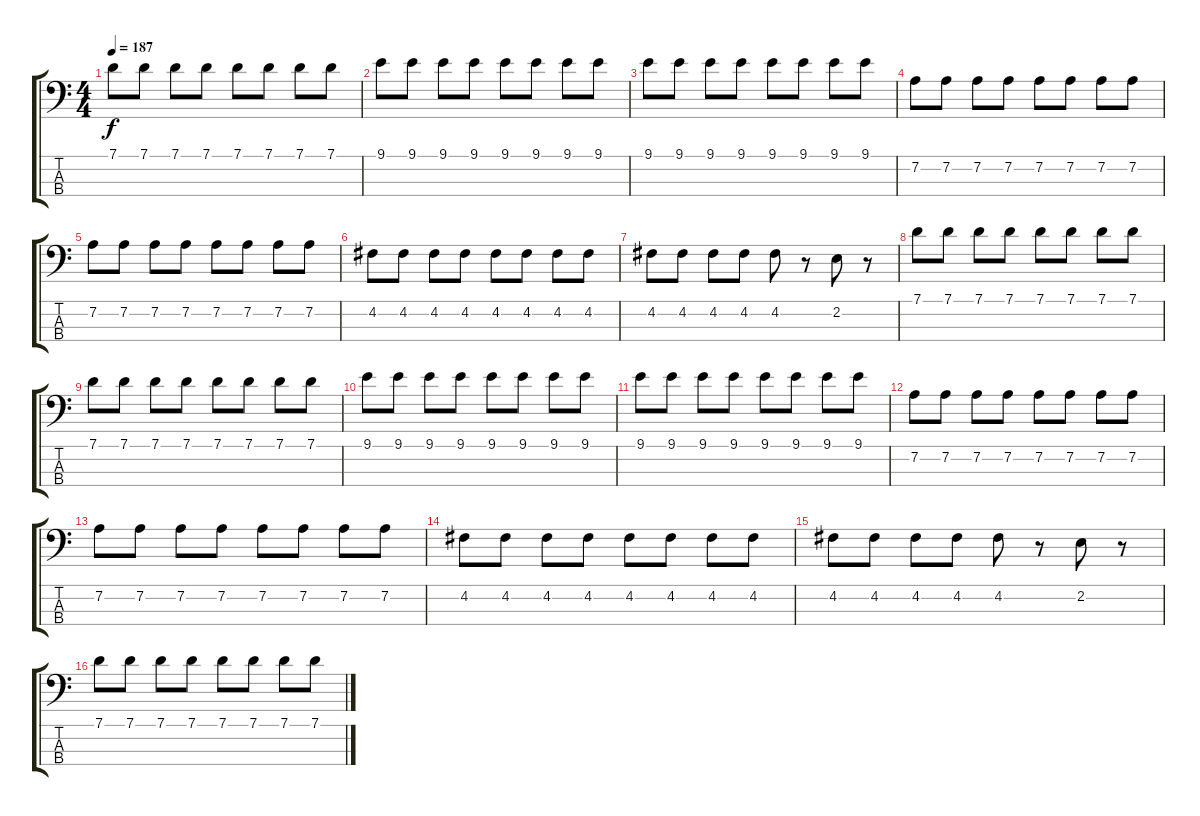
\track "" {instrument electricbassfinger}
\staff {score tabs}
\tuning (G2 D2 A1 E1) {hide}
\ts (4 4)
\tempo 187
\clef f4
\ks c
7.1.8{dy f} 7.1.8 7.1.8 7.1.8 7.1.8 7.1.8 7.1.8 7.1.8 |
9.1.8 9.1.8 9.1.8 9.1.8 9.1.8 9.1.8 9.1.8 9.1.8 |
9.1.8 9.1.8 9.1.8 9.1.8 9.1.8 9.1.8 9.1.8 9.1.8 |
7.2.8 7.2.8 7.2.8 7.2.8 7.2.8 7.2.8 7.2.8 7.2.8 |
7.2.8 7.2.8 7.2.8 7.2.8 7.2.8 7.2.8 7.2.8 7.2.8 |
4.2.8 4.2.8 4.2.8 4.2.8 4.2.8 4.2.8 4.2.8 4.2.8 |
4.2.8 4.2.8 4.2.8 4.2.8 4.2.8 r.8 2.2.8 r.8 |
7.1.8 7.1.8 7.1.8 7.1.8 7.1.8 7.1.8 7.1.8 7.1.8 |
7.1.8 7.1.8 7.1.8 7.1.8 7.1.8 7.1.8 7.1.8 7.1.8 |
9.1.8 9.1.8 9.1.8 9.1.8 9.1.8 9.1.8 9.1.8 9.1.8 |
9.1.8 9.1.8 9.1.8 9.1.8 9.1.8 9.1.8 9.1.8 9.1.8 |
7.2.8 7.2.8 7.2.8 7.2.8 7.2.8 7.2.8 7.2.8 7.2.8 |
7.2.8 7.2.8 7.2.8 7.2.8 7.2.8 7.2.8 7.2.8 7.2.8 |
4.2.8 4.2.8 4.2.8 4.2.8 4.2.8 4.2.8 4.2.8 4.2.8 |
4.2.8 4.2.8 4.2.8 4.2.8 4.2.8 r.8 2.2.8 r.8 |
7.1.8 7.1.8 7.1.8 7.1.8 7.1.8 7.1.8 7.1.8 7.1.8
